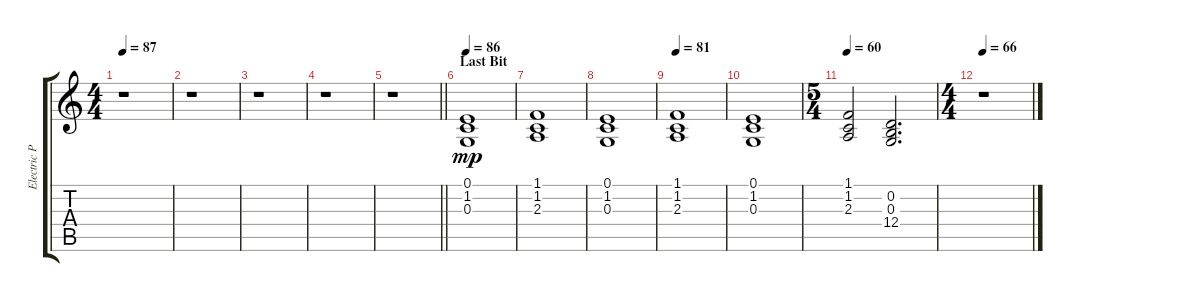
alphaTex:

\track ("Electric Piano" "Electric P") {instrument rockorgan}
\staff {score tabs}
\tuning (E4 B3 G3 D3 A2 E2) {hide}
\ts (4 4)
\tempo 87
\clef g2
\ks c
r.1{dy p} |
r.1 |
r.1 |
r.1 |
\barLineRight lightlight
r.1 |
\section ("" "Last Bit")
\tempo 86
(0.1 1.2 0.3).1{dy mp} |
(1.1 1.2 2.3).1 |
(0.1 1.2 0.3).1 |
\tempo 81
(1.1 1.2 2.3).1 |
(0.1 1.2 0.3).1 |
\ts (5 4)
\tempo 60
(1.1 1.2 2.3).2 (0.2 0.3 12.4).2{d} |
\ts (4 4)
\tempo 66
r.1
